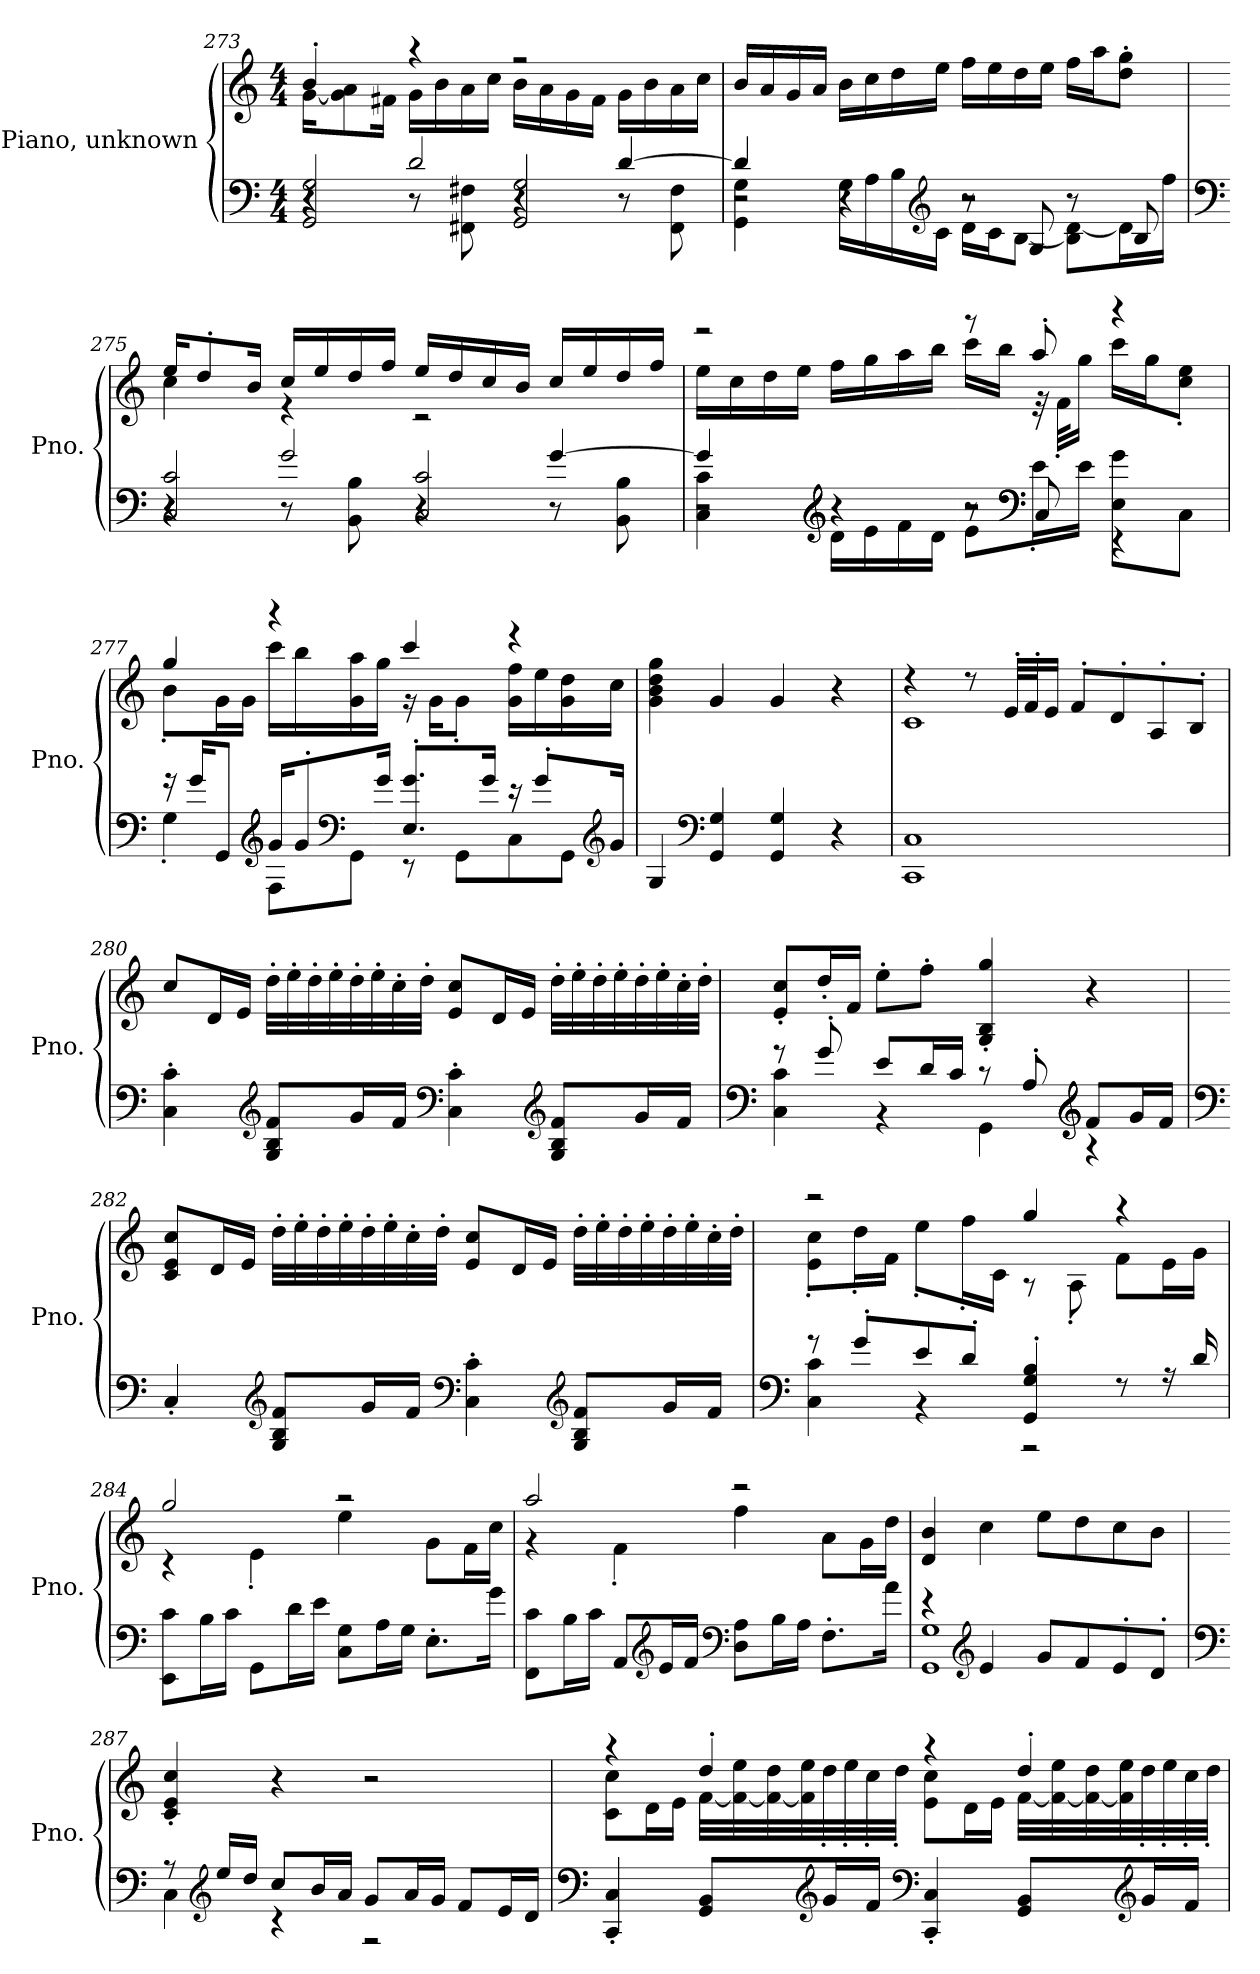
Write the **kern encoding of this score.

**kern	**kern
*part1	*part1
*staff2	*staff1
*I"Piano, unknown	*
*I'Pno.	*
!!LO:LB:g=z
*clefF4	*clefG2
*k[]	*k[]
*M4/4	*M4/4
=273	=273
*^	*^
*	*^	*	*
4r	4r	2GG/ 2G/	4b'/	[16g\KL
.	.	.	.	8g\] 8a\
.	.	.	.	16f#X\Jk
2d/	8r	.	4r	16g\LL
.	.	.	.	16b\
.	8FF#X\ 8F#X\	.	.	16a\
.	.	.	.	16cc\JJ
.	4r	2GG/ 2G/	2r	16b\LL
.	.	.	.	16a\
.	.	.	.	16g\
.	.	.	.	16f#\JJ
[4d/	8r	.	.	16g\LL
.	.	.	.	16b\
.	8FF#\ 8F#\	.	.	16a\
.	.	.	.	16cc\JJ
*	*	*	*v	*v
=274	=274	=274	=274
4d/]	4GG\ 4G\	2r	16b/LL
.	.	.	16a/
.	.	.	16g/
.	.	.	16a/JJ
4r	16G\LL	.	16b\LL
.	16A\	.	16cc\
.	16B\	.	16dd\
*clefG2	*	*	*
.	16c\JJ	.	16ee\JJ
2r	16d\LL	8r	16ff\LL
.	16c\J	.	16ee\
.	[8B\J	8G/	16dd\
.	.	.	16ee\JJ
.	8B\] [8d\L	8r	16ff\LL
.	.	.	16aa\J
.	16d\L]	8B/	8dd\' 8gg\'J
.	16ff\JJ	.	.
!!LO:LB:g=z
=275	=275	=275	=275
*clefF4	*	*	*
*	*	*	*^
4r	4r	2C/ 2c/	16ee/KL	4cc\
.	.	.	8dd'/	.
.	.	.	16b/Jk	.
2g/	8r	.	16cc/LL	4r
.	.	.	16ee/	.
.	8BB\ 8B\	.	16dd/	.
.	.	.	16ff/JJ	.
.	4r	2C/ 2c/	16ee/LL	2r
.	.	.	16dd/	.
.	.	.	16cc/	.
.	.	.	16b/JJ	.
[4g/	8r	.	16cc/LL	.
.	.	.	16ee/	.
.	8BB\ 8B\	.	16dd/	.
.	.	.	16ff/JJ	.
=276	=276	=276	=276	=276
4g/]	4C\ 4c\	2r	2r	16ee\LL
.	.	.	.	16cc\
.	.	.	.	16dd\
.	.	.	.	16ee\JJ
*clefG2	*	*	*	*
4r	16d\LL	.	.	16ff\LL
.	16e\	.	.	16gg\
.	16f\	.	.	16aa\
.	16d\JJ	.	.	16bb\JJ
2r	8e\L	8r	8r	16ccc\LL
.	.	.	.	16bb\JJ
*clefF4	*	*	*	*
.	16e'\L	8C/	8aa'/	32r
.	.	.	.	32f'\KLL
.	16e\JJ	.	.	16gg\JJ
.	8E\ 8g\L	4r	4r	16ccc\LL
.	.	.	.	16gg\J
.	8C\J	.	.	8cc\' 8ee\'J
*	*v	*v	*	*
!!LO:LB:g=z	!!
=277	=277	=277	=277
16r	4G'\	4gg/	8b'\L
16g/KL	.	.	.
8GG/J	.	.	16g\L
.	.	.	16g\JJ
*clefG2	*	*	*
16g/KL	8F\L	4r	16ccc\LL
8g'/	.	.	16bb\
*clefF4	*	*	*
.	8GG\J	.	16g\ 16aa\
16g/Jk	.	.	16gg\JJ
8.E/' 8.g/'L	8r	4ccc/	16r
.	.	.	16g\KL
.	8GG\L	.	8g'\J
16g/Jk	.	.	.
16r	8C\	4r	16g\ 16ff\LL
8g'/L	.	.	16ee\
.	8GG\J	.	16g\ 16dd\
*clefG2	*	*	*
16g/Jk	.	.	16cc\JJ
*v	*v	*	*
*	*v	*v
=278	=278
4G/	4g\ 4b\ 4dd\ 4gg\
*clefF4	*
4GG/ 4G/	4g/
4GG/ 4G/	4g/
4r	4r
=279	=279
*	*^
1CC 1C	4r	1c
.	8r	.
.	32e'/LLL	.
.	32f'/J	.
.	16e/JJ	.
.	8f'/L	.
.	8d'/	.
.	8A'/	.
.	8B'/J	.
*	*v	*v
!!LO:LB:g=z
=280	=280
4C\' 4c\'	8cc/L
.	16d/L
.	16e/JJ
*clefG2	*
8G/ 8B/ 8f/L	32dd'\LLL
.	32ee'\
.	32dd'\
.	32ee'\
16g/L	32dd'\
.	32ee'\
16f/JJ	32cc'\
.	32dd'\JJJ
*clefF4	*
4C\' 4c\'	8e/ 8cc/L
.	16d/L
.	16e/JJ
*clefG2	*
8G/ 8B/ 8f/L	32dd'\LLL
.	32ee'\
.	32dd'\
.	32ee'\
16g/L	32dd'\
.	32ee'\
16f/JJ	32cc'\
.	32dd'\JJJ
=281	=281
*clefF4	*
*^	*
8r	4C\ 4c\	8e/' 8cc/'L
8g'/	.	16dd'/L
.	.	16f/JJ
8e/L	4r	8ee'\L
16d/L	.	8ff'\J
16c/JJ	.	.
8r	4GG\	4G/' 4B/' 4gg/'
8A'/	.	.
*clefG2	*	*
8f/L	4r	4r
16g/L	.	.
16f/JJ	.	.
*v	*v	*
!!LO:LB:g=z
=282	=282
*clefF4	*
4C'/	8c/ 8e/ 8cc/L
.	16d/L
.	16e/JJ
*clefG2	*
8G/ 8B/ 8f/L	32dd'\LLL
.	32ee'\
.	32dd'\
.	32ee'\
16g/L	32dd'\
.	32ee'\
16f/JJ	32cc'\
.	32dd'\JJJ
*clefF4	*
4C\' 4c\'	8e/ 8cc/L
.	16d/L
.	16e/JJ
*clefG2	*
8G/ 8B/ 8f/L	32dd'\LLL
.	32ee'\
.	32dd'\
.	32ee'\
16g/L	32dd'\
.	32ee'\
16f/JJ	32cc'\
.	32dd'\JJJ
=283	=283
*clefF4	*
*^	*^
8r	4C\ 4c\	2r	8e\' 8cc\'L
8g'/L	.	.	16dd'\L
.	.	.	16f\JJ
8e/	4r	.	8ee'\L
8d'/J	.	.	16ff'\L
.	.	.	16c\JJ
4GG/' 4G/' 4B/'	2r	4gg/	8r
.	.	.	8A'\
8r	.	4r	8f\L
16r	.	.	16e\L
16d/	.	.	16g\JJ
*v	*v	*	*
!!LO:PB:g=z	!!
=284	=284	=284
8EE\ 8c\L	2gg/	4r
16B\L	.	.
16c\JJ	.	.
8GG\L	.	4e'\
16d\L	.	.
16e\JJ	.	.
8C\ 8G\L	2r	4ee\
16A\L	.	.
16G\JJ	.	.
8.E'\L	.	8g\L
.	.	16f\L
16g\Jk	.	16cc\JJ
=285	=285	=285
8FF\ 8c\L	2aa/	4r
16B\L	.	.
16c\JJ	.	.
8AA/L	.	4f'\
*clefG2	*	*
16e/L	.	.
16f/JJ	.	.
*clefF4	*	*
8D\ 8A\L	2r	4ff\
16B\L	.	.
16A\JJ	.	.
8.F'\L	.	8a\L
.	.	16g\L
16a\Jk	.	16dd\JJ
*	*v	*v
=286	=286
*^	*
4r	1GG 1G	4d/ 4b/
*clefG2	*	*
4e/	.	4cc\
8g/L	.	8ee\L
8f/	.	8dd\
8e'/	.	8cc\
8d'/J	.	8b\J
!!LO:LB:g=z
=287	=287	=287
*clefF4	*	*
8r	4C\	4c/' 4e/' 4cc/'
*clefG2	*	*
16ee/LL	.	.
16dd/JJ	.	.
8cc/L	4r	4r
16b/L	.	.
16a/JJ	.	.
8g/L	2r	2r
16a/L	.	.
16g/JJ	.	.
8f/L	.	.
16e/L	.	.
16d/JJ	.	.
*v	*v	*
=288	=288
*clefF4	*
*	*^
4CC/' 4C/'	4r	8c\ 8cc\L
.	.	16d\L
.	.	16e\JJ
8GG/ 8BB/L	4dd'/	[32f\LLL
.	.	32f\_ 32ee\
.	.	32f\_ 32dd\
.	.	32f\] 32ee\
*clefG2	*	*
16g/L	.	32dd'\
.	.	32ee'\
16f/JJ	.	32cc'\
.	.	32dd'\JJJ
*clefF4	*	*
4CC/' 4C/'	4r	8e\ 8cc\L
.	.	16d\L
.	.	16e\JJ
8GG/ 8BB/L	4dd'/	[32f\LLL
.	.	32f\_ 32ee\
.	.	32f\_ 32dd\
.	.	32f\] 32ee\
*clefG2	*	*
16g/L	.	32dd'\
.	.	32ee'\
16f/JJ	.	32cc'\
.	.	32dd'\JJJ
*	*v	*v
=	=
*-	*-
